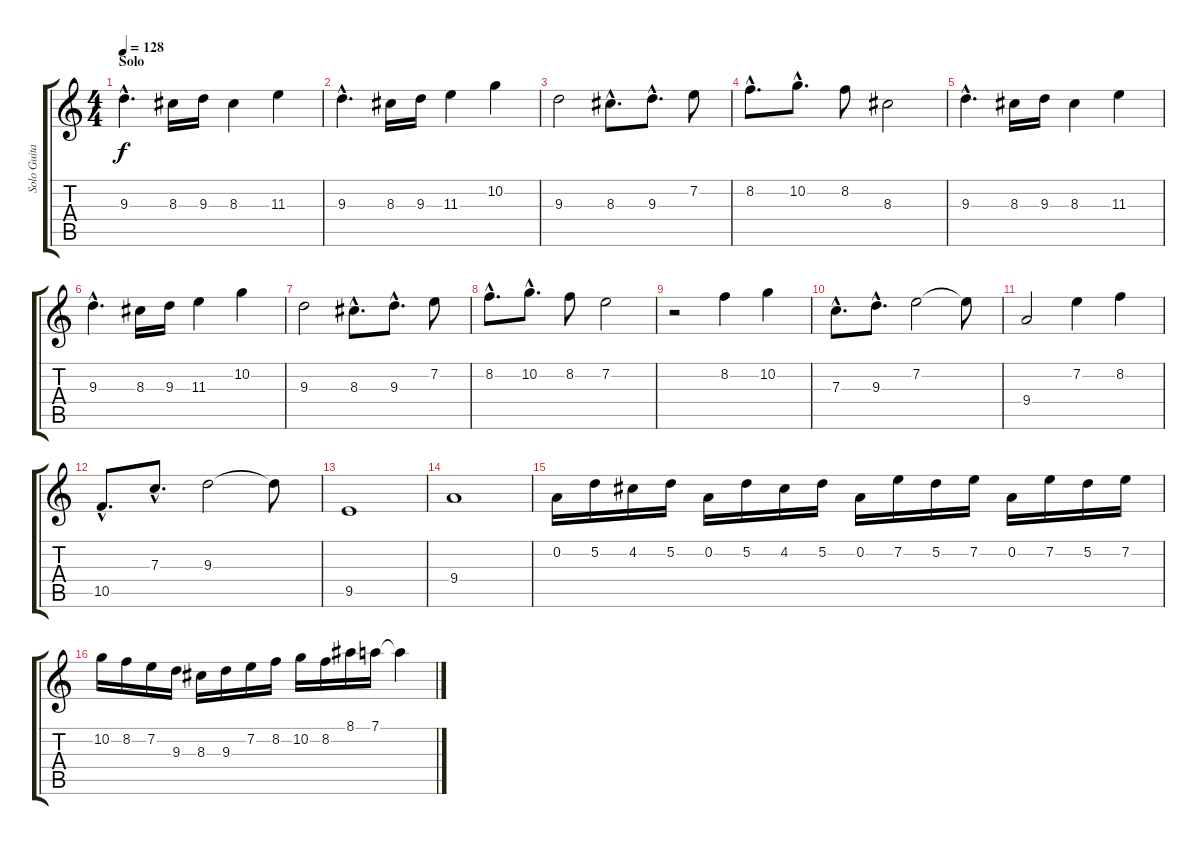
\track ("Solo Guitar" "Solo Guita") {instrument distortionguitar}
\staff {score tabs}
\tuning (D4 A3 F3 C3 G2 D2) {hide}
\ts (4 4)
\section ("" "Solo")
\tempo 128
\clef g2
\ks c
9.3{hac}.4{d dy f} 8.3.16 9.3.16 8.3.4 11.3.4 |
9.3{hac}.4{d} 8.3.16 9.3.16 11.3.4 10.2.4 |
9.3.2 8.3{hac}.8{d} 9.3{hac}.8{d} 7.2.8 |
8.2{hac}.8{d} 10.2{hac}.8{d} 8.2.8 8.3.2 |
9.3{hac}.4{d} 8.3.16 9.3.16 8.3.4 11.3.4 |
9.3{hac}.4{d} 8.3.16 9.3.16 11.3.4 10.2.4 |
9.3.2 8.3{hac}.8{d} 9.3{hac}.8{d} 7.2.8 |
8.2{hac}.8{d} 10.2{hac}.8{d} 8.2.8 7.2.2 |
r.2 8.2.4 10.2.4 |
7.3{hac}.8{d} 9.3{hac}.8{d} 7.2.2 7.2{t}.8 |
9.4.2 7.2.4 8.2.4 |
10.5{hac}.8{d} 7.3{hac}.8{d} 9.3.2 9.3{t}.8 |
9.5.1 |
9.4.1 |
0.2.16 5.2.16 4.2.16 5.2.16 0.2.16 5.2.16 4.2.16 5.2.16 0.2.16 7.2.16 5.2.16 7.2.16 0.2.16 7.2.16 5.2.16 7.2.16 |
10.2.16 8.2.16 7.2.16 9.3.16 8.3.16 9.3.16 7.2.16 8.2.16 10.2.16 8.2.16 8.1.16 7.1.16 7.1{t}.4
